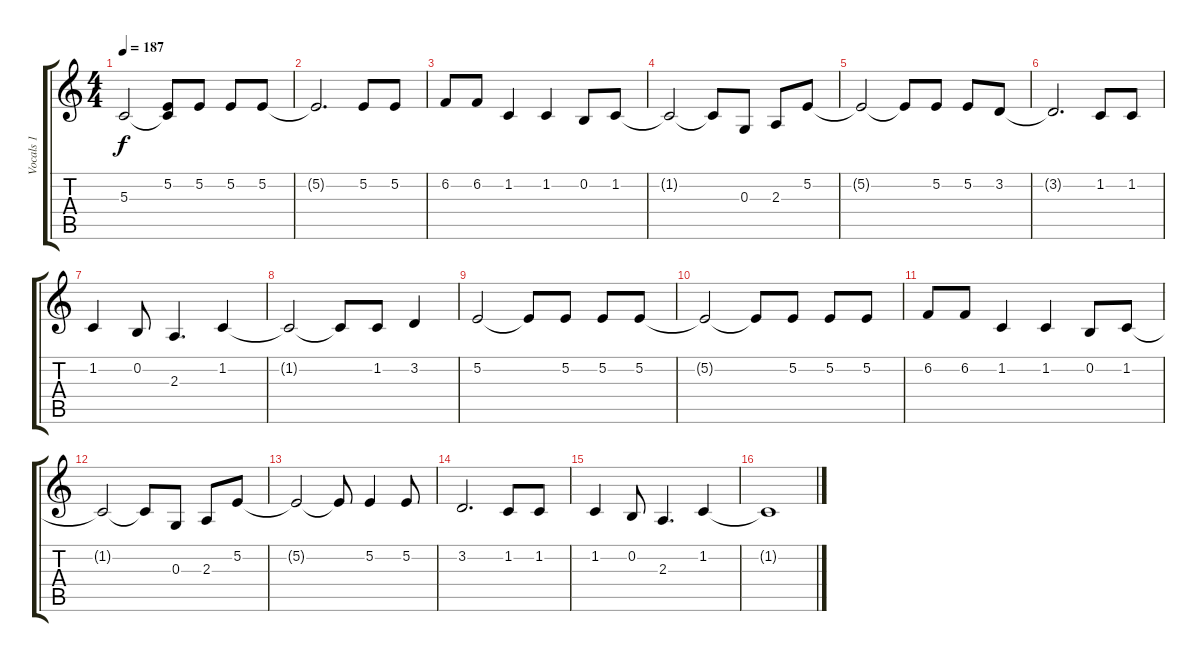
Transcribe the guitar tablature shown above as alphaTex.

\track ("Vocals 1" "Vocals 1") {instrument electricgrandpiano}
\staff {score tabs}
\tuning (E4 B3 G3 D3 A2 E2) {hide}
\ts (4 4)
\tempo 187
\clef g2
\ks c
5.3.2{dy f} (5.2{t} 5.3{t}).8 5.2.8 5.2.8 5.2.8 |
5.2{t}.2{d} 5.2.8 5.2.8 |
6.2.8 6.2.8 1.2.4 1.2.4 0.2.8 1.2.8 |
1.2{t}.2 1.2{t}.8 0.3.8 2.3.8 5.2.8 |
5.2{t}.2 5.2{t}.8 5.2.8 5.2.8 3.2.8 |
3.2{t}.2{d} 1.2.8 1.2.8 |
1.2.4 0.2.8 2.3.4{d} 1.2.4 |
1.2{t}.2 1.2{t}.8 1.2.8 3.2.4 |
5.2.2 5.2{t}.8 5.2.8 5.2.8 5.2.8 |
5.2{t}.2 5.2{t}.8 5.2.8 5.2.8 5.2.8 |
6.2.8 6.2.8 1.2.4 1.2.4 0.2.8 1.2.8 |
1.2{t}.2 1.2{t}.8 0.3.8 2.3.8 5.2.8 |
5.2{t}.2 5.2{t}.8 5.2.4 5.2.8 |
3.2.2{d} 1.2.8 1.2.8 |
1.2.4 0.2.8 2.3.4{d} 1.2.4 |
1.2{t}.1
